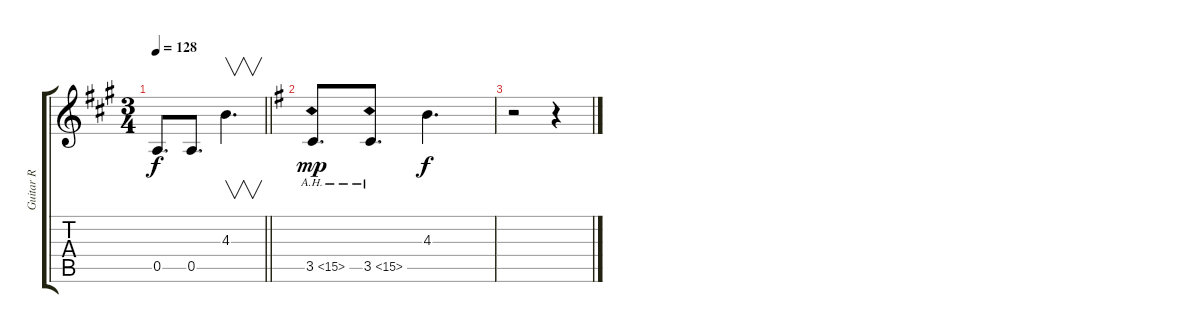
\track ("Guitar R" "Guitar R") {instrument distortionguitar}
\staff {score tabs}
\tuning (E4 B3 G3 D3 A2 D2) {hide}
\ts (3 4)
\tempo 128
\clef g2
\barLineRight lightlight
\ks a
0.5.8{d dy f} 0.5.8{d} 4.3.4{v d} |
\ks g
3.5{ah 12}.8{d dy mp} 3.5{ah 12}.8{d} 4.3.4{d dy f} |
r.2 r.4
